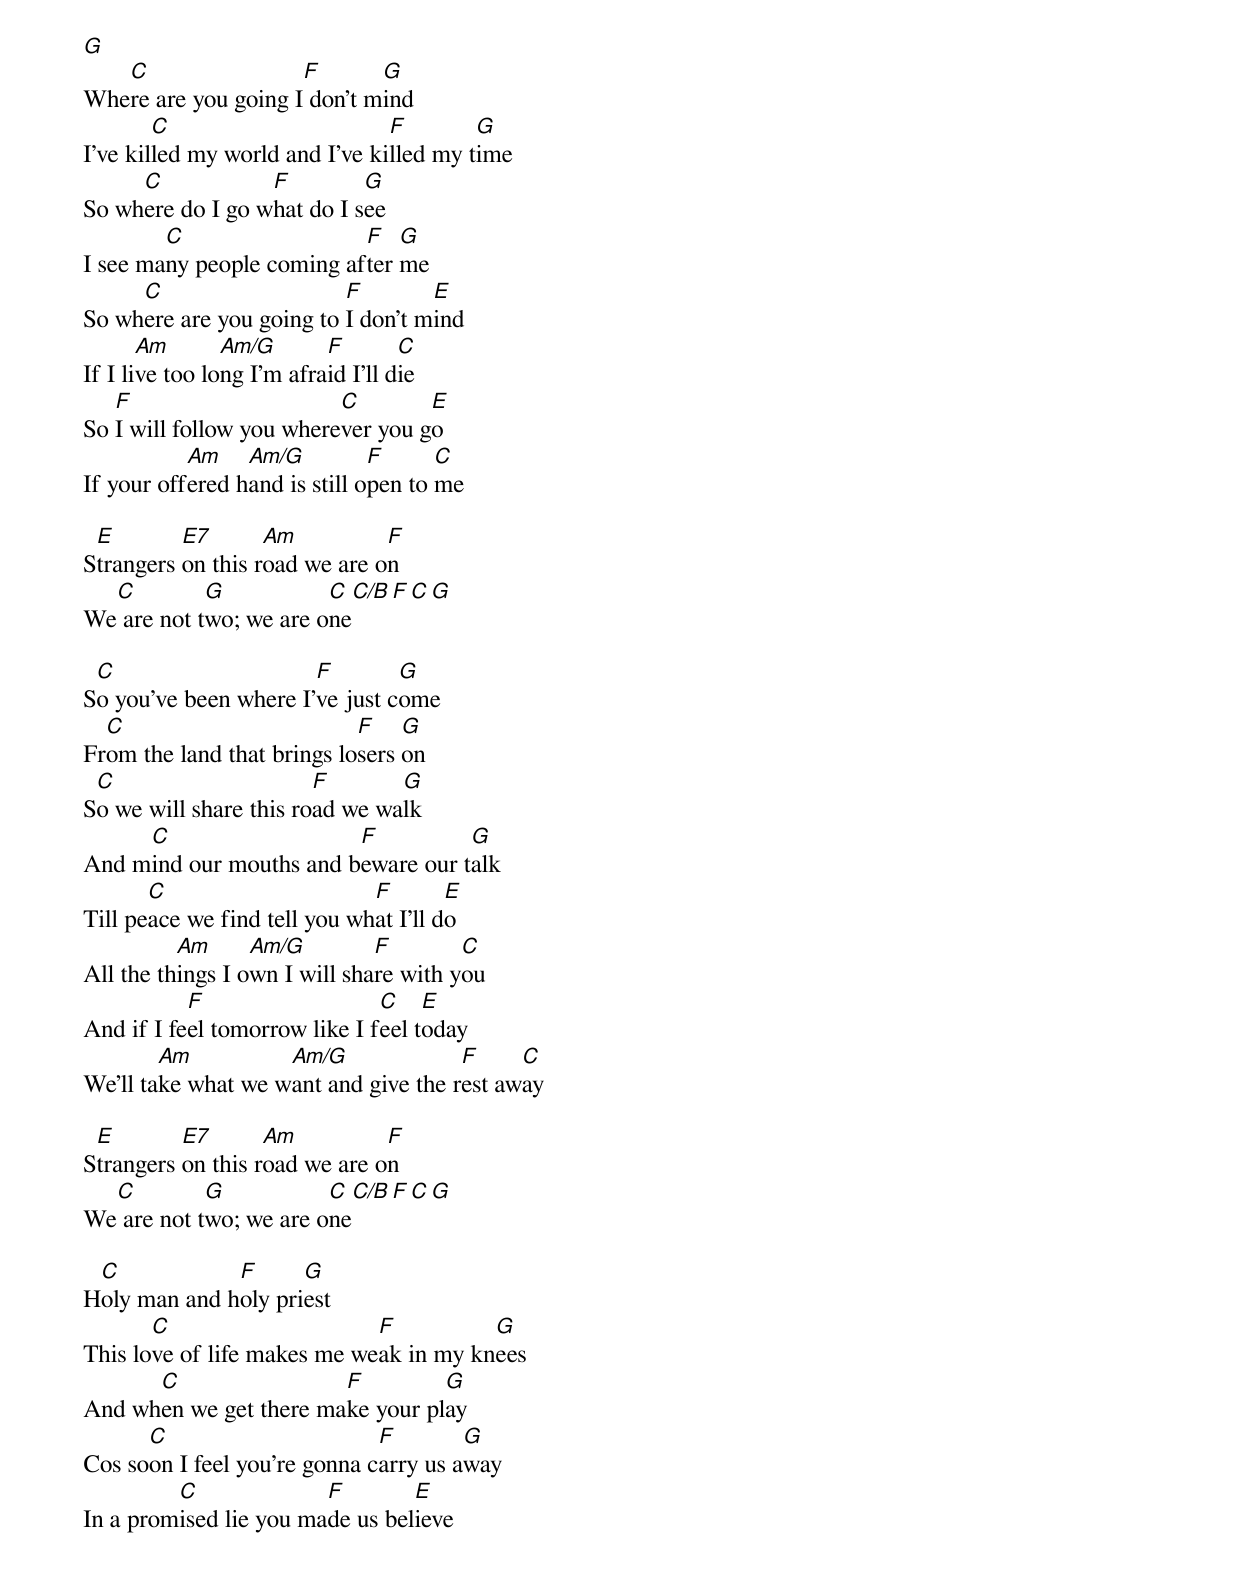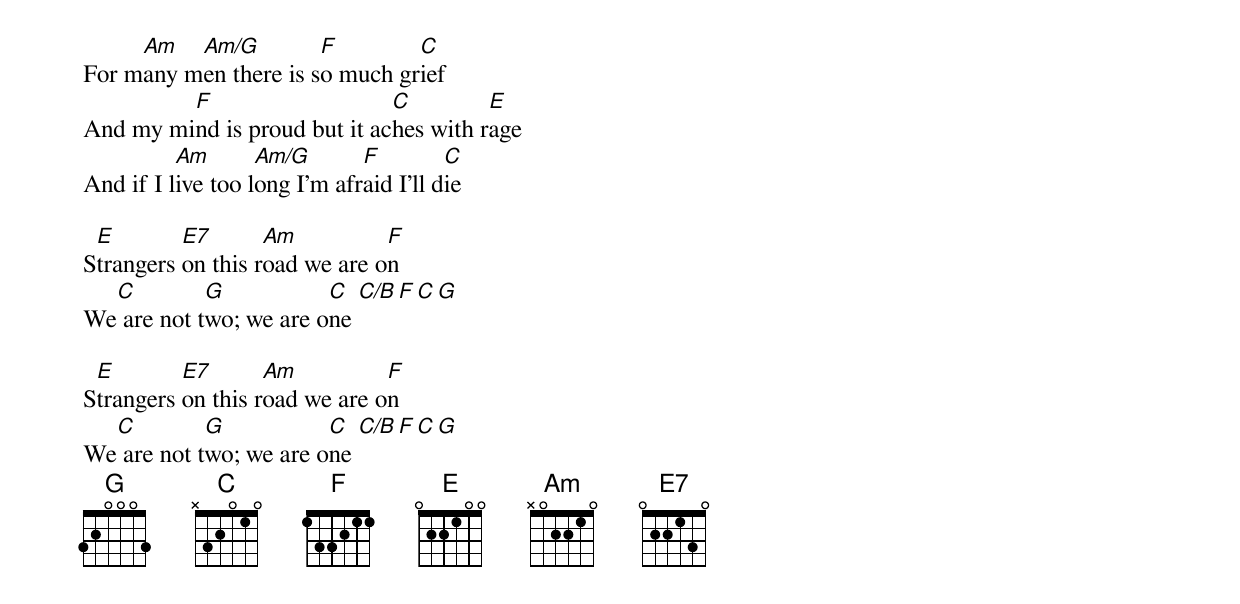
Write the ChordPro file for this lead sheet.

[G]
Whe[C]re are you going I[F] don't m[G]ind
I've kil[C]led my world and I've ki[F]lled my t[G]ime
So wh[C]ere do I go w[F]hat do I s[G]ee
I see ma[C]ny people coming af[F]ter [G]me
So wh[C]ere are you going to [F]I don't m[E]ind
If I li[Am]ve too lo[Am/G]ng I'm afra[F]id I'll d[C]ie
So [F]I will follow you where[C]ver you g[E]o
If your off[Am]ered h[Am/G]and is still o[F]pen to [C]me

S[E]trangers [E7]on this r[Am]oad we are o[F]n
We[C] are not t[G]wo; we are o[C]ne[C/B][F][C][G]

S[C]o you've been where I'[F]ve just c[G]ome
Fr[C]om the land that brings lo[F]sers [G]on
S[C]o we will share this ro[F]ad we wa[G]lk
And m[C]ind our mouths and b[F]eware our t[G]alk
Till pe[C]ace we find tell you wh[F]at I'll d[E]o
All the th[Am]ings I o[Am/G]wn I will sha[F]re with y[C]ou
And if I fe[F]el tomorrow like I f[C]eel t[E]oday
We'll ta[Am]ke what we w[Am/G]ant and give the r[F]est aw[C]ay

S[E]trangers [E7]on this r[Am]oad we are o[F]n
We[C] are not t[G]wo; we are o[C]ne[C/B][F][C][G]

H[C]oly man and h[F]oly pri[G]est
This lo[C]ve of life makes me we[F]ak in my kn[G]ees
And wh[C]en we get there ma[F]ke your pl[G]ay
Cos so[C]on I feel you're gonna c[F]arry us a[G]way
In a prom[C]ised lie you ma[F]de us bel[E]ieve
For m[Am]any m[Am/G]en there is s[F]o much gr[C]ief
And my mi[F]nd is proud but it ac[C]hes with r[E]age
And if I l[Am]ive too l[Am/G]ong I'm afr[F]aid I'll d[C]ie

S[E]trangers [E7]on this r[Am]oad we are o[F]n
We[C] are not t[G]wo; we are o[C]ne [C/B][F][C][G]

S[E]trangers [E7]on this r[Am]oad we are o[F]n
We[C] are not t[G]wo; we are o[C]ne [C/B][F][C][G]
